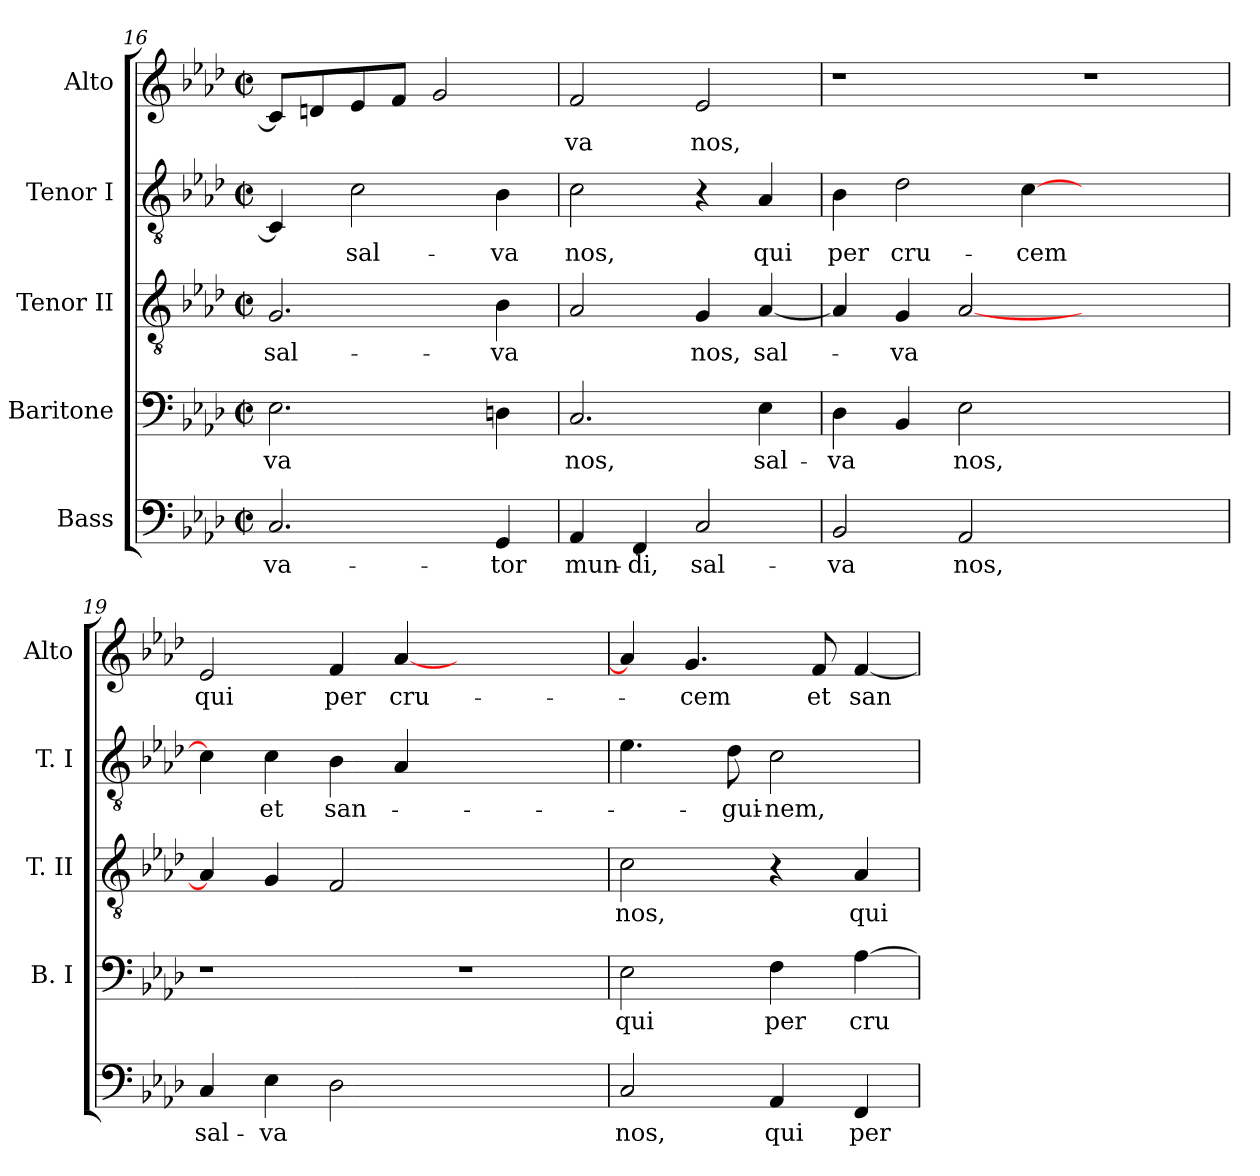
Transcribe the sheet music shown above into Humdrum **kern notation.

**kern	**text	**kern	**text	**kern	**text	**kern	**text	**kern	**text
*part5	*part5	*part4	*part4	*part3	*part3	*part2	*part2	*part1	*part1
*staff5	*staff5	*staff4	*staff4	*staff3	*staff3	*staff2	*staff2	*staff1	*staff1
*I"Bass	*	*I"Baritone	*	*I"Tenor II	*	*I"Tenor I	*	*I"Alto	*
*	*	*I'B. I	*	*I'T. II	*	*I'T. I	*	*I'Alto	*
!!LO:LB:g=z
*clefF4	*	*clefF4	*	*clefGv2	*	*clefGv2	*	*clefG2	*
*	*	*ITrd7c12	*	*	*	*	*	*	*
*k[b-e-a-d-]	*	*k[b-e-a-d-]	*	*k[b-e-a-d-]	*	*k[b-e-a-d-]	*	*k[b-e-a-d-]	*
*A-:	*	*A-:	*	*A-:	*	*A-:	*	*A-:	*
*M2/2	*	*M2/2	*	*M2/2	*	*M2/2	*	*M2/2	*
*met(c|)	*	*met(c|)	*	*met(c|)	*	*met(c|)	*	*met(c|)	*
=16	=16	=16	=16	=16	=16	=16	=16	=16	=16
!	!LO:LY:b:color=#000000	!	!	!	!	!	!	!	!
!	!	!	!LO:LY:b:color=#000000	!	!	!	!	!	!
!	!	!	!	!	!LO:LY:b:color=#000000	!	!	!	!
2.Ci/	-va-	2.EE-i\	-va	2.Gi/	sal-	4Ci/]	.	8ci/L]	.
.	.	.	.	.	.	.	.	8dni/	.
!	!	!	!	!	!	!	!LO:LY:b:color=#000000	!	!
.	.	.	.	.	.	2ci\	sal-	8e-i/	.
.	.	.	.	.	.	.	.	8fi/J	.
.	.	.	.	.	.	.	.	2gi/	.
!	!LO:LY:b:color=#000000	!	!	!	!	!	!	!	!
!	!	!	!	!	!LO:LY:b:color=#000000	!	!	!	!
!	!	!	!	!	!	!	!LO:LY:b:color=#000000	!	!
4GGi/	-tor	4DDni\	.	4B-i\	-va	4B-i\	-va	.	.
=17	=17	=17	=17	=17	=17	=17	=17	=17	=17
!	!LO:LY:b:color=#000000	!	!	!	!	!	!	!	!
!	!	!	!LO:LY:b:color=#000000	!	!	!	!	!	!
!	!	!	!	!	!	!	!LO:LY:b:color=#000000	!	!
!	!	!	!	!	!	!	!	!	!LO:LY:b:color=#000000
4AA-i/	mun-	2.CCi/	nos,	2A-i/	.	2ci\	nos,	2fi/	-va
!	!LO:LY:b:color=#000000	!	!	!	!	!	!	!	!
4FFi/	-di,	.	.	.	.	.	.	.	.
!	!LO:LY:b:color=#000000	!	!	!	!	!	!	!	!
!	!	!	!	!	!LO:LY:b:color=#000000	!	!	!	!
!	!	!	!	!	!	!	!	!	!LO:LY:b:color=#000000
2Ci/	sal-	.	.	4Gi/	nos,	4r	.	2e-i/	nos,
!	!	!	!LO:LY:b:color=#000000	!	!	!	!	!	!
!	!	!	!	!	!LO:LY:b:color=#000000	!	!	!	!
!	!	!	!	!	!	!	!LO:LY:b:color=#000000	!	!
.	.	4EE-i\	sal-	[<4A-i/	sal-	4A-i/	qui	.	.
=18	=18	=18	=18	=18	=18	=18	=18	=18	=18
!	!LO:LY:b:color=#000000	!	!	!	!	!	!	!	!
!	!	!	!LO:LY:b:color=#000000	!	!	!	!	!	!
!	!	!	!	!	!	!	!LO:LY:b:color=#000000	!	!
2BB-i/	-va	4DD-i\	-va	4A-i/]	.	4B-i\	per	1r	.
!	!	!	!	!	!LO:LY:b:color=#000000	!	!	!	!
!	!	!	!	!	!	!	!LO:LY:b:color=#000000	!	!
.	.	4BBB-i/	.	4Gi/	-va	2d-i\	cru-	.	.
!	!LO:LY:b:color=#000000	!	!	!	!	!	!	!	!
!	!	!	!LO:LY:b:color=#000000	!	!	!	!	!	!
2AA-i/	nos,	2EE-i\	nos,	[<2A-i/	.	.	.	.	.
!	!	!	!	!	!	!	!LO:LY:b:color=#000000	!	!
.	.	.	.	.	.	[>4ci\	-cem	.	.
1ryy	.	1ryy	.	1ryy	.	1ryy	.	1r	.
=19	=19	=19	=19	=19	=19	=19	=19	=19	=19
!	!LO:LY:b:color=#000000	!	!	!	!	!	!	!	!
!	!	!	!	!	!	!	!	!	!LO:LY:b:color=#000000
4Ci/	sal-	1r	.	4A-i/]	.	4ci\]	.	2e-i/	qui
!	!LO:LY:b:color=#000000	!	!	!	!	!	!	!	!
!	!	!	!	!	!	!	!LO:LY:b:color=#000000	!	!
4E-i\	-va	.	.	4Gi/	.	4ci\	et	.	.
!	!	!	!	!	!	!	!LO:LY:b:color=#000000	!	!
!	!	!	!	!	!	!	!	!	!LO:LY:b:color=#000000
2D-i\	.	.	.	2Fi/	.	4B-i\	san-	4fi/	per
!	!	!	!	!	!	!	!	!	!LO:LY:b:color=#000000
.	.	.	.	.	.	4A-i/	.	[<4a-i/	cru-
1ryy	.	1r	.	1ryy	.	1ryy	.	1ryy	.
=20	=20	=20	=20	=20	=20	=20	=20	=20	=20
!	!LO:LY:b:color=#000000	!	!	!	!	!	!	!	!
!	!	!	!LO:LY:b:color=#000000	!	!	!	!	!	!
!	!	!	!	!	!LO:LY:b:color=#000000	!	!	!	!
2Ci/	nos,	2EE-i\	qui	2ci\	nos,	4.e-i\	.	4a-i/]	.
!	!	!	!	!	!	!	!	!	!LO:LY:b:color=#000000
.	.	.	.	.	.	.	.	4.gi/	-cem
!	!	!	!	!	!	!	!LO:LY:b:color=#000000	!	!
.	.	.	.	.	.	8d-i\	-gui-	.	.
!	!LO:LY:b:color=#000000	!	!	!	!	!	!	!	!
!	!	!	!LO:LY:b:color=#000000	!	!	!	!	!	!
!	!	!	!	!	!	!	!LO:LY:b:color=#000000	!	!
4AA-i/	qui	4FFi\	per	4r	.	2ci\	-nem,	.	.
!	!	!	!	!	!	!	!	!	!LO:LY:b:color=#000000
.	.	.	.	.	.	.	.	8fi/	et
!	!LO:LY:b:color=#000000	!	!	!	!	!	!	!	!
!	!	!	!LO:LY:b:color=#000000	!	!	!	!	!	!
!	!	!	!	!	!LO:LY:b:color=#000000	!	!	!	!
!	!	!	!	!	!	!	!	!	!LO:LY:b:color=#000000
4FFi/	per	[>4AA-i\	cru-	4A-i/	qui	.	.	[<4fi/	san-
=	=	=	=	=	=	=	=	=	=
*-	*-	*-	*-	*-	*-	*-	*-	*-	*-
